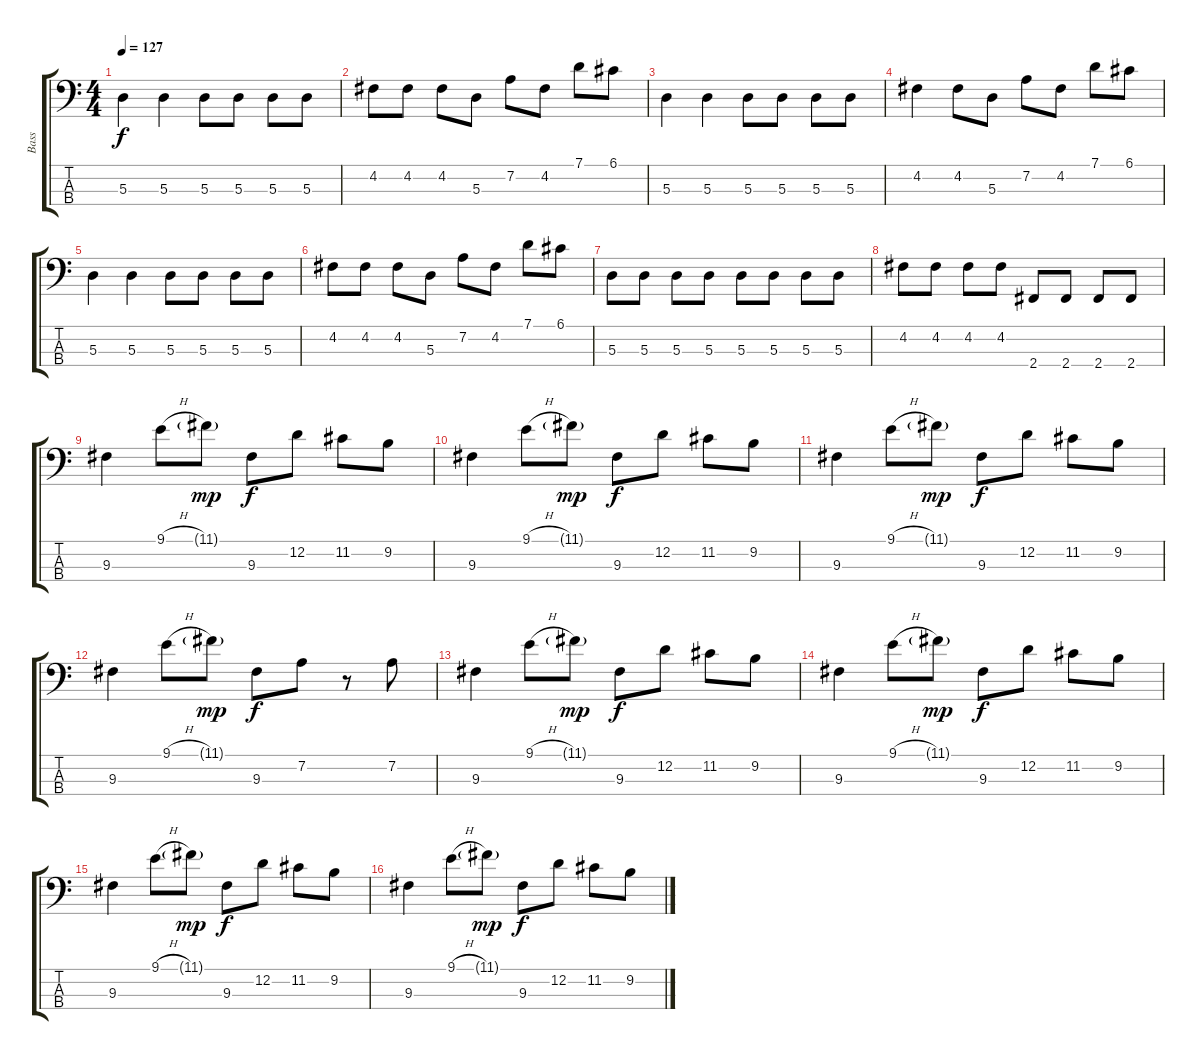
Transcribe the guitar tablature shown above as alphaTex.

\track ("Bass" "Bass") {instrument electricbassfinger}
\staff {score tabs}
\tuning (G2 D2 A1 E1) {hide}
\ts (4 4)
\tempo 127
\clef f4
\ks c
5.3.4{dy f} 5.3.4 5.3.8 5.3.8 5.3.8 5.3.8 |
4.2.8 4.2.8 4.2.8 5.3.8 7.2.8 4.2.8 7.1.8 6.1.8 |
5.3.4 5.3.4 5.3.8 5.3.8 5.3.8 5.3.8 |
4.2.4 4.2.8 5.3.8 7.2.8 4.2.8 7.1.8 6.1.8 |
5.3.4 5.3.4 5.3.8 5.3.8 5.3.8 5.3.8 |
4.2.8 4.2.8 4.2.8 5.3.8 7.2.8 4.2.8 7.1.8 6.1.8 |
5.3.8 5.3.8 5.3.8 5.3.8 5.3.8 5.3.8 5.3.8 5.3.8 |
4.2.8 4.2.8 4.2.8 4.2.8 2.4.8 2.4.8 2.4.8 2.4.8 |
9.3.4 9.1{h}.8 11.1{g}.8{dy mp} 9.3.8{dy f} 12.2.8 11.2.8 9.2.8 |
9.3.4 9.1{h}.8 11.1{g}.8{dy mp} 9.3.8{dy f} 12.2.8 11.2.8 9.2.8 |
9.3.4 9.1{h}.8 11.1{g}.8{dy mp} 9.3.8{dy f} 12.2.8 11.2.8 9.2.8 |
9.3.4 9.1{h}.8 11.1{g}.8{dy mp} 9.3.8{dy f} 7.2.8 r.8 7.2.8 |
9.3.4 9.1{h}.8 11.1{g}.8{dy mp} 9.3.8{dy f} 12.2.8 11.2.8 9.2.8 |
9.3.4 9.1{h}.8 11.1{g}.8{dy mp} 9.3.8{dy f} 12.2.8 11.2.8 9.2.8 |
9.3.4 9.1{h}.8 11.1{g}.8{dy mp} 9.3.8{dy f} 12.2.8 11.2.8 9.2.8 |
9.3.4 9.1{h}.8 11.1{g}.8{dy mp} 9.3.8{dy f} 12.2.8 11.2.8 9.2.8
